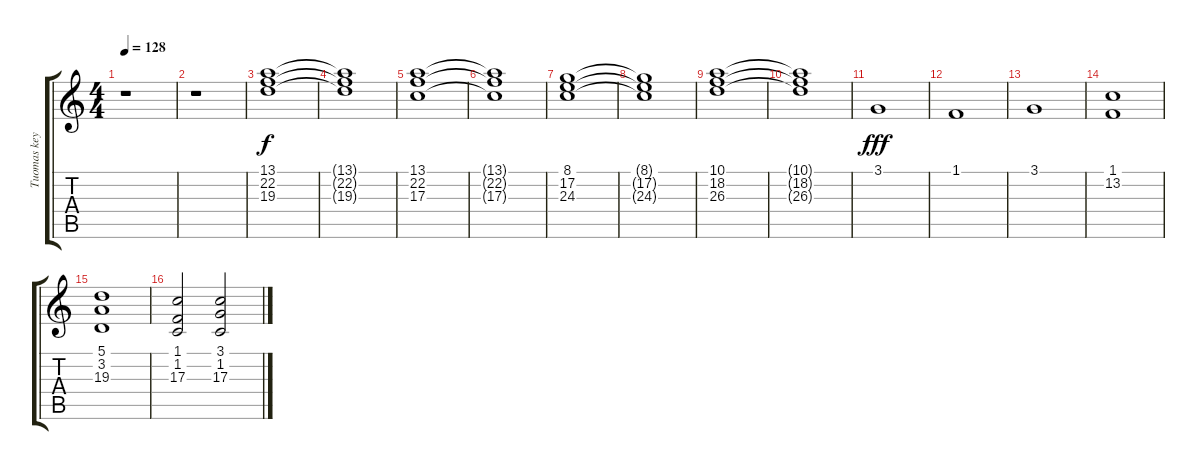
\track ("Tuomas keyboard2" "Tuomas key") {instrument pad2warm}
\staff {score tabs}
\tuning (E4 B3 G3 D3 A2 E2) {hide}
\ts (4 4)
\tempo 128
\clef g2
\ks c
r.1{dy fff} |
r.1 |
(13.1 22.2 19.3).1{dy f volume 7 instrument pad2warm} |
(13.1{t} 22.2{t} 19.3{t}).1 |
(13.1 22.2 17.3).1 |
(13.1{t} 22.2{t} 17.3{t}).1 |
(8.1 17.2 24.3).1 |
(8.1{t} 17.2{t} 24.3{t}).1 |
(10.1 18.2 26.3).1 |
(10.1{t} 18.2{t} 26.3{t}).1 |
3.1.1{dy fff volume 12} |
1.1.1 |
3.1.1 |
(1.1 13.2).1 |
(5.1 3.2 19.3).1{volume 10 instrument stringensemble1} |
(1.1 1.2 17.3).2 (3.1 1.2 17.3).2
